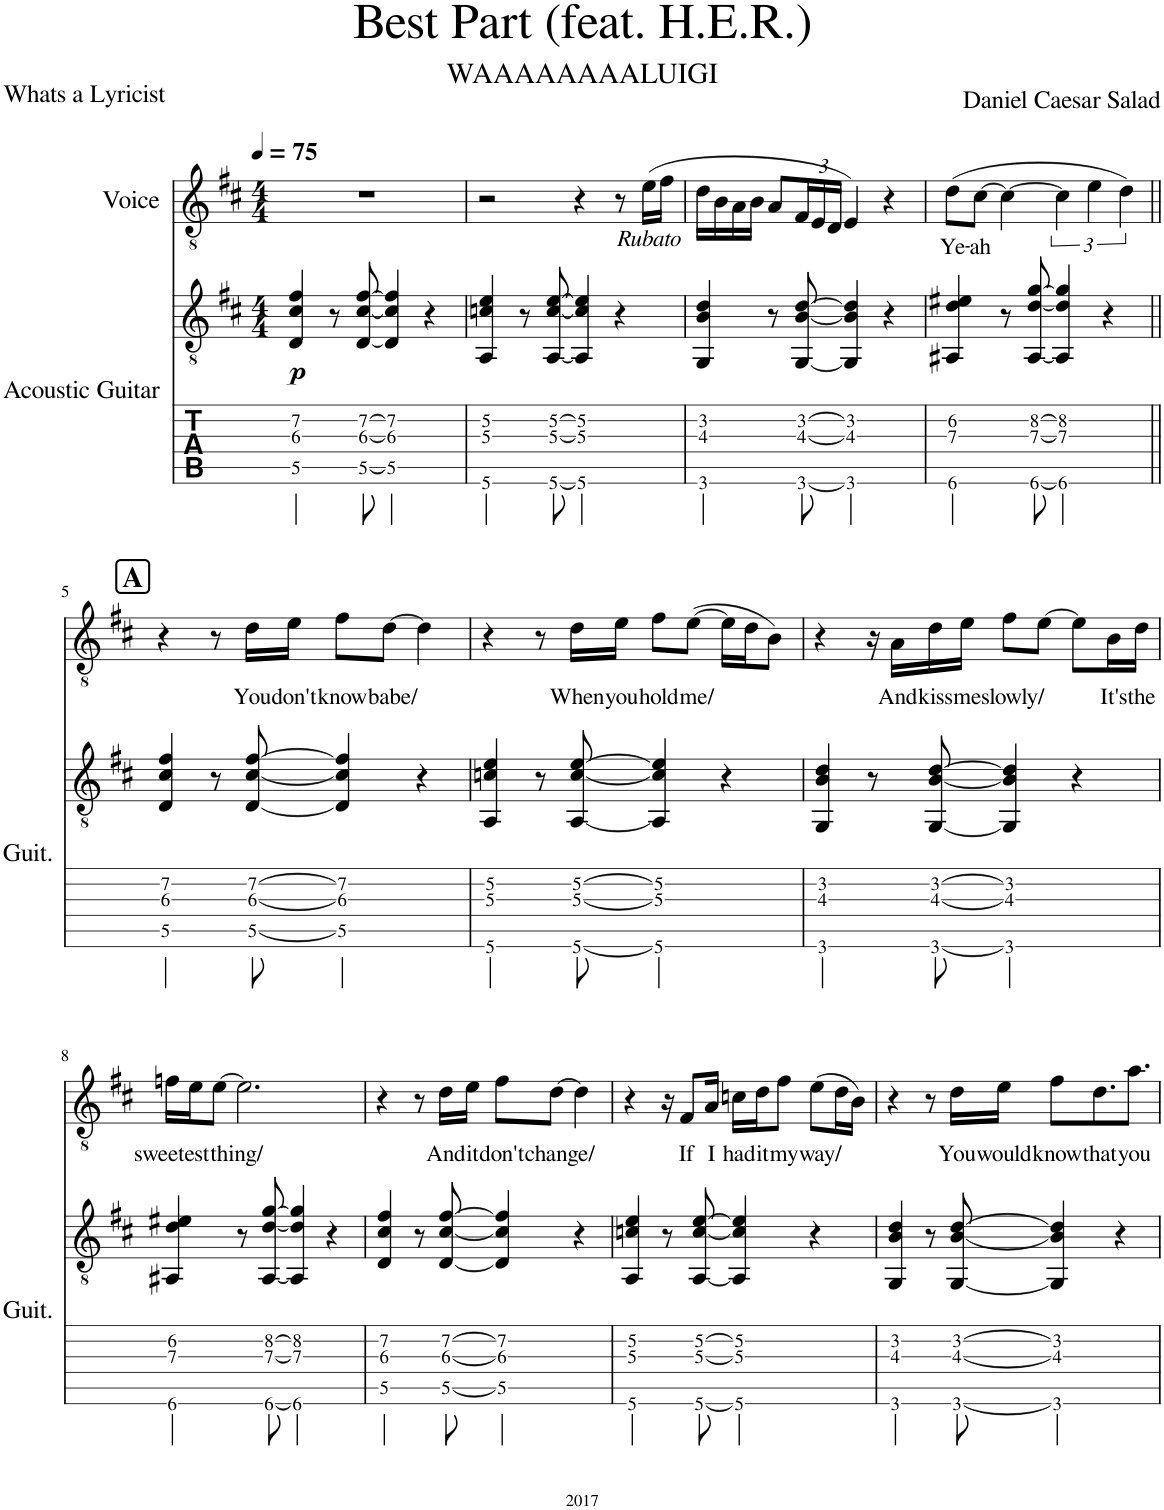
**kern	**kern	**dynam	**kern	**text
*part2	*part2	*part2	*part1	*part1
*staff3	*staff2	*staff2/3	*staff1	*staff1
*I"Acoustic Guitar	*	*	*I"Voice	*
*I'Guit.	*	*	*I'V	*
*stria6	*	*	*	*
*	*clefGv2	*	*clefGv2	*
*k[f#c#]	*k[f#c#]	*	*k[f#c#]	*
*M4/4	*M4/4	*	*M4/4	*
*MM75	*MM75	*	*MM75	*
=1	=1	=1	=1	=1
!	!	!	!LO:TX:a:t=Voice	!
!	!	!LO:DY:b	!	!
4D\ 4c#\ 4f#\	4D/ 4c#/ 4f#/	p	1r	.
8r	8r	.	.	.
[8D\ [8c#\ [8f#\	[8D/ [8c#/ [8f#/	.	.	.
4D\] 4c#\] 4f#\]	4D/] 4c#/] 4f#/]	.	.	.
4r	4r	.	.	.
=2	=2	=2	=2	=2
4AA\ 4c\ 4e\	4AA/ 4cn/ 4e/	.	2r	.
8r	8r	.	.	.
[8AA\ [8c\ [8e\	[8AA/ [8c/ [8e/	.	.	.
4AA\] 4c\] 4e\]	4AA/] 4c/] 4e/]	.	4r	.
4r	4r	.	8r	.
!	!	!	!LO:TX:b:i:t=Rubato	!
.	.	.	(16e\LL	.
.	.	.	16f#\JJ	.
=3	=3	=3	=3	=3
4GG\ 4B\ 4d\	4GG/ 4B/ 4d/	.	16d\LL	.
.	.	.	16B\	.
.	.	.	16A\	.
.	.	.	16B\JJ	.
8r	8r	.	8A/L	.
*	*	*	*Xbrackettup	*
[8GG\ [8B\ [8d\	[8GG/ [8B/ [8d/	.	24F#/L	.
.	.	.	24E/	.
.	.	.	24D/JJ	.
4GG\] 4B\] 4d\]	4GG/] 4B/] 4d/]	.	4E/)	.
4r	4r	.	4r	.
=4	=4	=4	=4	=4
!	!	!	!	!LO:LY:b
4AA#\ 4d\ 4e#\	4AA#X/ 4d/ 4e#X/	.	(8d\L	Ye-
!	!	!	!	!LO:LY:b
.	.	.	[8c#\J	-ah
8r	8r	.	4c#\_	.
[8AA#\ [8d\ [8g\	[8AA#/ [8d/ [8g/	.	.	.
*	*	*	*brackettup	*
4AA#\] 4d\] 4g\]	4AA#/] 4d/] 4g/]	.	6c#\]	.
.	.	.	6e\	.
4r	4r	.	.	.
.	.	.	6d\)	.
!!LO:LB:g=z
!!LO:REH:place=s1:a:B:cj:fs=14:t=A
=5||	=5||	=5||	=5||	=5||
4D\ 4c#\ 4f#\	4D/ 4c#/ 4f#/	.	4r	.
8r	8r	.	8r	.
!	!	!	!	!LO:LY:b
[8D\ [8c#\ [8f#\	[8D/ [8c#/ [8f#/	.	16d\LL	You
!	!	!	!	!LO:LY:b
.	.	.	16e\JJ	don't
!	!	!	!	!LO:LY:b
4D\] 4c#\] 4f#\]	4D/] 4c#/] 4f#/]	.	8f#\L	know
!	!	!	!	!LO:LY:b
.	.	.	[8d\J	babe/
4r	4r	.	4d\]	.
=6	=6	=6	=6	=6
4AA\ 4cn\ 4e\	4AA/ 4cn/ 4e/	.	4r	.
8r	8r	.	8r	.
!	!	!	!	!LO:LY:b
[8AA\ [8c\ [8e\	[8AA/ [8c/ [8e/	.	16d\LL	When
!	!	!	!	!LO:LY:b
.	.	.	16e\JJ	you
!	!	!	!	!LO:LY:b
4AA\] 4c\] 4e\]	4AA/] 4c/] 4e/]	.	8f#\L	hold
!	!	!	!	!LO:LY:b
.	.	.	([8e\J	me/
4r	4r	.	16e\LL]	.
.	.	.	16d\J	.
.	.	.	8B\J)	.
=7	=7	=7	=7	=7
4GG\ 4B\ 4d\	4GG/ 4B/ 4d/	.	4r	.
8r	8r	.	16r	.
!	!	!	!	!LO:LY:b
.	.	.	16A\LL	And
!	!	!	!	!LO:LY:b
[8GG\ [8B\ [8d\	[8GG/ [8B/ [8d/	.	16d\	kiss
!	!	!	!	!LO:LY:b
.	.	.	16e\JJ	me
!	!	!	!	!LO:LY:b
4GG\] 4B\] 4d\]	4GG/] 4B/] 4d/]	.	8f#\L	slowly/
.	.	.	[8e\J	.
4r	4r	.	8e\L]	.
!	!	!	!	!LO:LY:b
.	.	.	16B\L	It's
!	!	!	!	!LO:LY:b
.	.	.	16d\JJ	the
!!LO:LB:g=z
=8	=8	=8	=8	=8
!	!	!	!	!LO:LY:b
4AA#X\ 4d\ 4e#X\	4AA#X/ 4d/ 4e#X/	.	16fn\LL	sweetest
.	.	.	16e\J	.
!	!	!	!	!LO:LY:b
.	.	.	[8e\J	thing/
8r	8r	.	2.e\]	.
[8AA#\ [8d\ [8g\	[8AA#/ [8d/ [8g/	.	.	.
4AA#\] 4d\] 4g\]	4AA#/] 4d/] 4g/]	.	.	.
4r	4r	.	.	.
=9	=9	=9	=9	=9
4D\ 4c#\ 4f#\	4D/ 4c#/ 4f#/	.	4r	.
8r	8r	.	8r	.
!	!	!	!	!LO:LY:b
[8D\ [8c#\ [8f#\	[8D/ [8c#/ [8f#/	.	16d\LL	And
!	!	!	!	!LO:LY:b
.	.	.	16e\JJ	it
!	!	!	!	!LO:LY:b
4D\] 4c#\] 4f#\]	4D/] 4c#/] 4f#/]	.	8f#\L	don't
!	!	!	!	!LO:LY:b
.	.	.	[8d\J	change/
4r	4r	.	4d\]	.
=10	=10	=10	=10	=10
4AA\ 4cn\ 4e\	4AA/ 4cn/ 4e/	.	4r	.
8r	8r	.	16r	.
!	!	!	!	!LO:LY:b
.	.	.	8F#/L	If
[8AA\ [8c\ [8e\	[8AA/ [8c/ [8e/	.	.	.
!	!	!	!	!LO:LY:b
.	.	.	16A/Jk	I
!	!	!	!	!LO:LY:b
4AA\] 4c\] 4e\]	4AA/] 4c/] 4e/]	.	16cn\LL	had
!	!	!	!	!LO:LY:b
.	.	.	16d\J	it
!	!	!	!	!LO:LY:b
.	.	.	8f#\J	my
!	!	!	!	!LO:LY:b
4r	4r	.	(8e\L	way/
.	.	.	16d\L	.
.	.	.	16B\JJ)	.
=11	=11	=11	=11	=11
4GG\ 4B\ 4d\	4GG/ 4B/ 4d/	.	4r	.
8r	8r	.	8r	.
!	!	!	!	!LO:LY:b
[8GG\ [8B\ [8d\	[8GG/ [8B/ [8d/	.	16d\LL	You
!	!	!	!	!LO:LY:b
.	.	.	16e\JJ	would
!	!	!	!	!LO:LY:b
4GG\] 4B\] 4d\]	4GG/] 4B/] 4d/]	.	8f#\L	know
!	!	!	!	!LO:LY:b
.	.	.	8.d\	that
4r	4r	.	.	.
!	!	!	!	!LO:LY:b
.	.	.	8.a\J	you
=	=	=	=	=
*-	*-	*-	*-	*-
